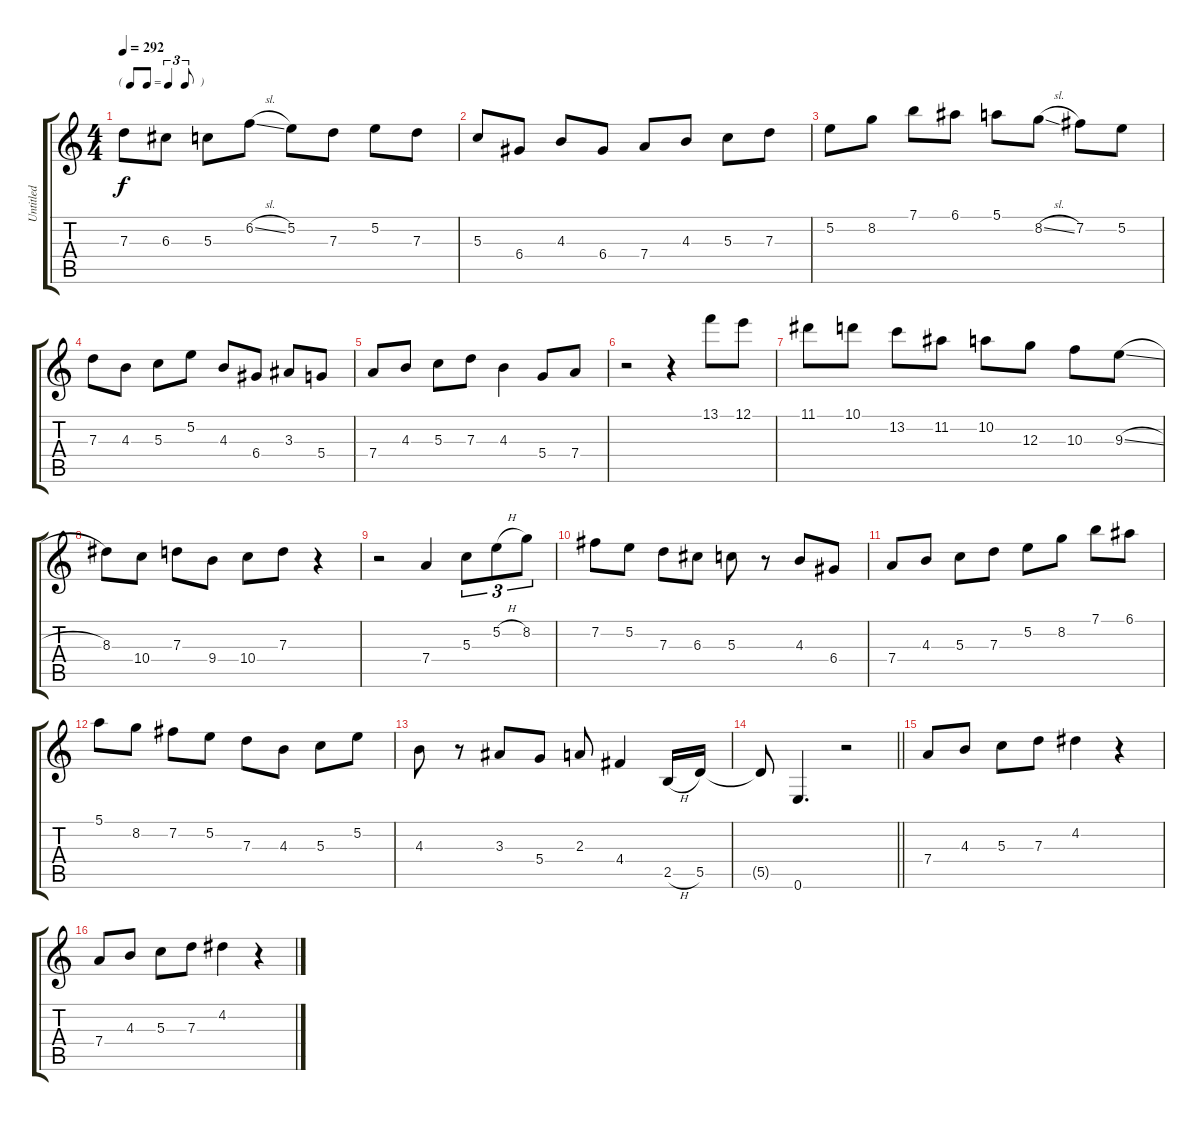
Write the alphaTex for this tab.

\track ("Untitled" "Untitled") {instrument electricguitarclean}
\staff {score tabs}
\tuning (E4 B3 G3 D3 A2 E2) {hide}
\ts (4 4)
\tf triplet8th
\tempo 292
\clef g2
\ks c
7.3.8{dy f} 6.3.8 5.3.8 6.2{sl}.8 5.2.8 7.3.8 5.2.8 7.3.8 |
5.3.8 6.4.8 4.3.8 6.4.8 7.4.8 4.3.8 5.3.8 7.3.8 |
5.2.8 8.2.8 7.1.8 6.1.8 5.1.8 8.2{sl}.8 7.2.8 5.2.8 |
7.3.8 4.3.8 5.3.8 5.2.8 4.3.8 6.4.8 3.3.8 5.4.8 |
7.4.8 4.3.8 5.3.8 7.3.8 4.3.4 5.4.8 7.4.8 |
r.2 r.4 13.1.8 12.1.8 |
11.1.8 10.1.8 13.2.8 11.2.8 10.2.8 12.3.8 10.3.8 9.3{sl}.8 |
8.3.8 10.4.8 7.3.8 9.4.8 10.4.8 7.3.8 r.4 |
r.2 7.4.4 5.3.8{tu (3 2)} 5.2{h}.8{tu (3 2)} 8.2.8{tu (3 2)} |
7.2.8 5.2.8 7.3.8 6.3.8 5.3.8 r.8 4.3.8 6.4.8 |
7.4.8 4.3.8 5.3.8 7.3.8 5.2.8 8.2.8 7.1.8 6.1.8 |
5.1.8 8.2.8 7.2.8 5.2.8 7.3.8 4.3.8 5.3.8 5.2.8 |
4.3.8 r.8 3.3.8 5.4.8 2.3.8 4.4.4 2.5{h}.16 5.5.16 |
\barLineRight lightlight
5.5{t}.8 0.6.4{d} r.2 |
7.4.8 4.3.8 5.3.8 7.3.8 4.2.4 r.4 |
7.4.8 4.3.8 5.3.8 7.3.8 4.2.4 r.4
